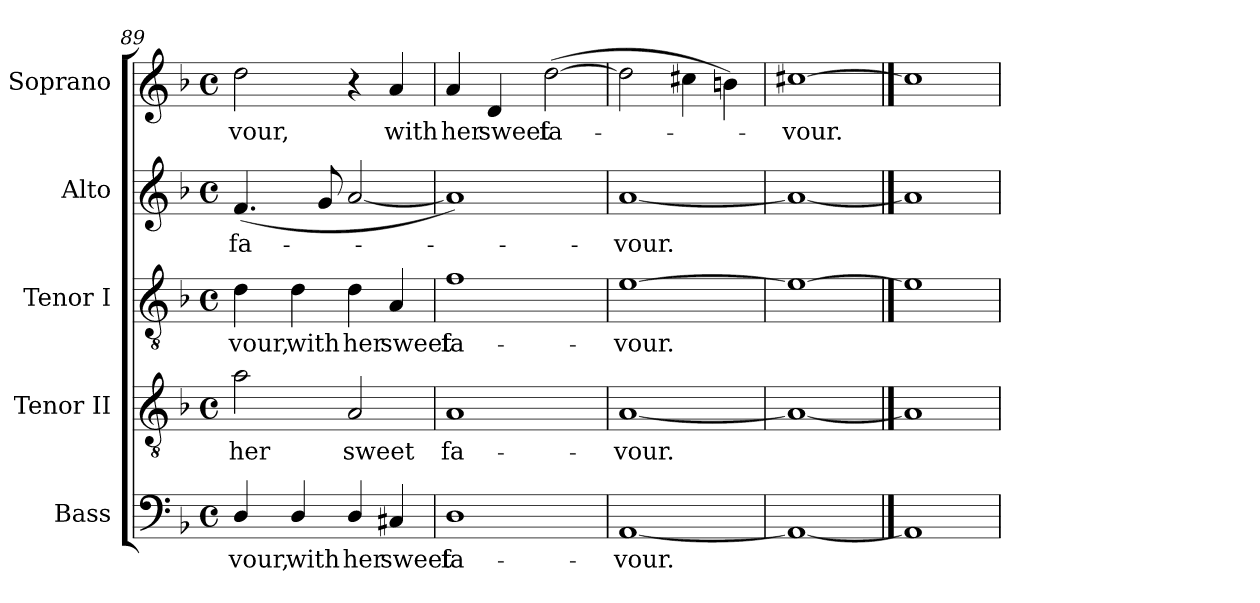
**kern	**text	**kern	**text	**kern	**text	**kern	**text	**kern	**text
*part5	*part5	*part4	*part4	*part3	*part3	*part2	*part2	*part1	*part1
*staff5	*staff5	*staff4	*staff4	*staff3	*staff3	*staff2	*staff2	*staff1	*staff1
*I"Bass	*	*I"Tenor II	*	*I"Tenor I	*	*I"Alto	*	*I"Soprano	*
*I'B	*	*I'T II	*	*I'T I	*	*I'A	*	*I'S	*
*clefF4	*	*clefGv2	*	*clefGv2	*	*clefG2	*	*clefG2	*
*k[b-]	*	*k[b-]	*	*k[b-]	*	*k[b-]	*	*k[b-]	*
*F:	*	*F:	*	*F:	*	*F:	*	*F:	*
*M4/4	*	*M4/4	*	*M4/4	*	*M4/4	*	*M4/4	*
*met(c)	*	*met(c)	*	*met(c)	*	*met(c)	*	*met(c)	*
=89	=89	=89	=89	=89	=89	=89	=89	=89	=89
!	!LO:LY:b	!	!LO:LY:b	!	!LO:LY:b	!	!LO:LY:b	!	!LO:LY:b
4D/	vour,	2a	her	4d	-vour,	(<4.f	fa-	2dd	vour,
!	!LO:LY:b	!	!	!	!LO:LY:b	!	!	!	!
4D/	with	.	.	4d	with	.	.	.	.
.	.	.	.	.	.	8g	.	.	.
!	!LO:LY:b	!	!LO:LY:b	!	!LO:LY:b	!	!	!	!
4D/	her	2A	sweet	4d	her	[2a	.	4r	.
!	!LO:LY:b	!	!	!	!LO:LY:b	!	!	!	!LO:LY:b
4C#X	sweet	.	.	4A	sweet	.	.	4a	with
=90	=90	=90	=90	=90	=90	=90	=90	=90	=90
!	!LO:LY:b	!	!LO:LY:b	!	!LO:LY:b	!	!	!	!LO:LY:b
1D	fa-	1A	fa-	1f	fa-	1a])	.	4a	her
!	!	!	!	!	!	!	!	!	!LO:LY:b
.	.	.	.	.	.	.	.	4d	sweet
!	!	!	!	!	!	!	!	!	!LO:LY:b
.	.	.	.	.	.	.	.	(>[2dd	fa-
=91	=91	=91	=91	=91	=91	=91	=91	=91	=91
!	!LO:LY:b	!	!LO:LY:b	!	!LO:LY:b	!	!LO:LY:b	!	!
[1AA	-vour.	[1A	-vour.	[1e	-vour.	[1a	vour.	2dd]	.
.	.	.	.	.	.	.	.	4cc#X	.
.	.	.	.	.	.	.	.	4bn)	.
=92	=92	=92	=92	=92	=92	=92	=92	=92	=92
!	!	!	!	!	!	!	!	!	!LO:LY:b
1AA_	.	1A_	.	1e_	.	1a_	.	[1cc#X	vour.
==93	==93	==93	==93	==93	==93	==93	==93	==93	==93
1AA]	.	1A]	.	1e]	.	1a]	.	1cc#]	.
=	=	=	=	=	=	=	=	=	=
*-	*-	*-	*-	*-	*-	*-	*-	*-	*-
